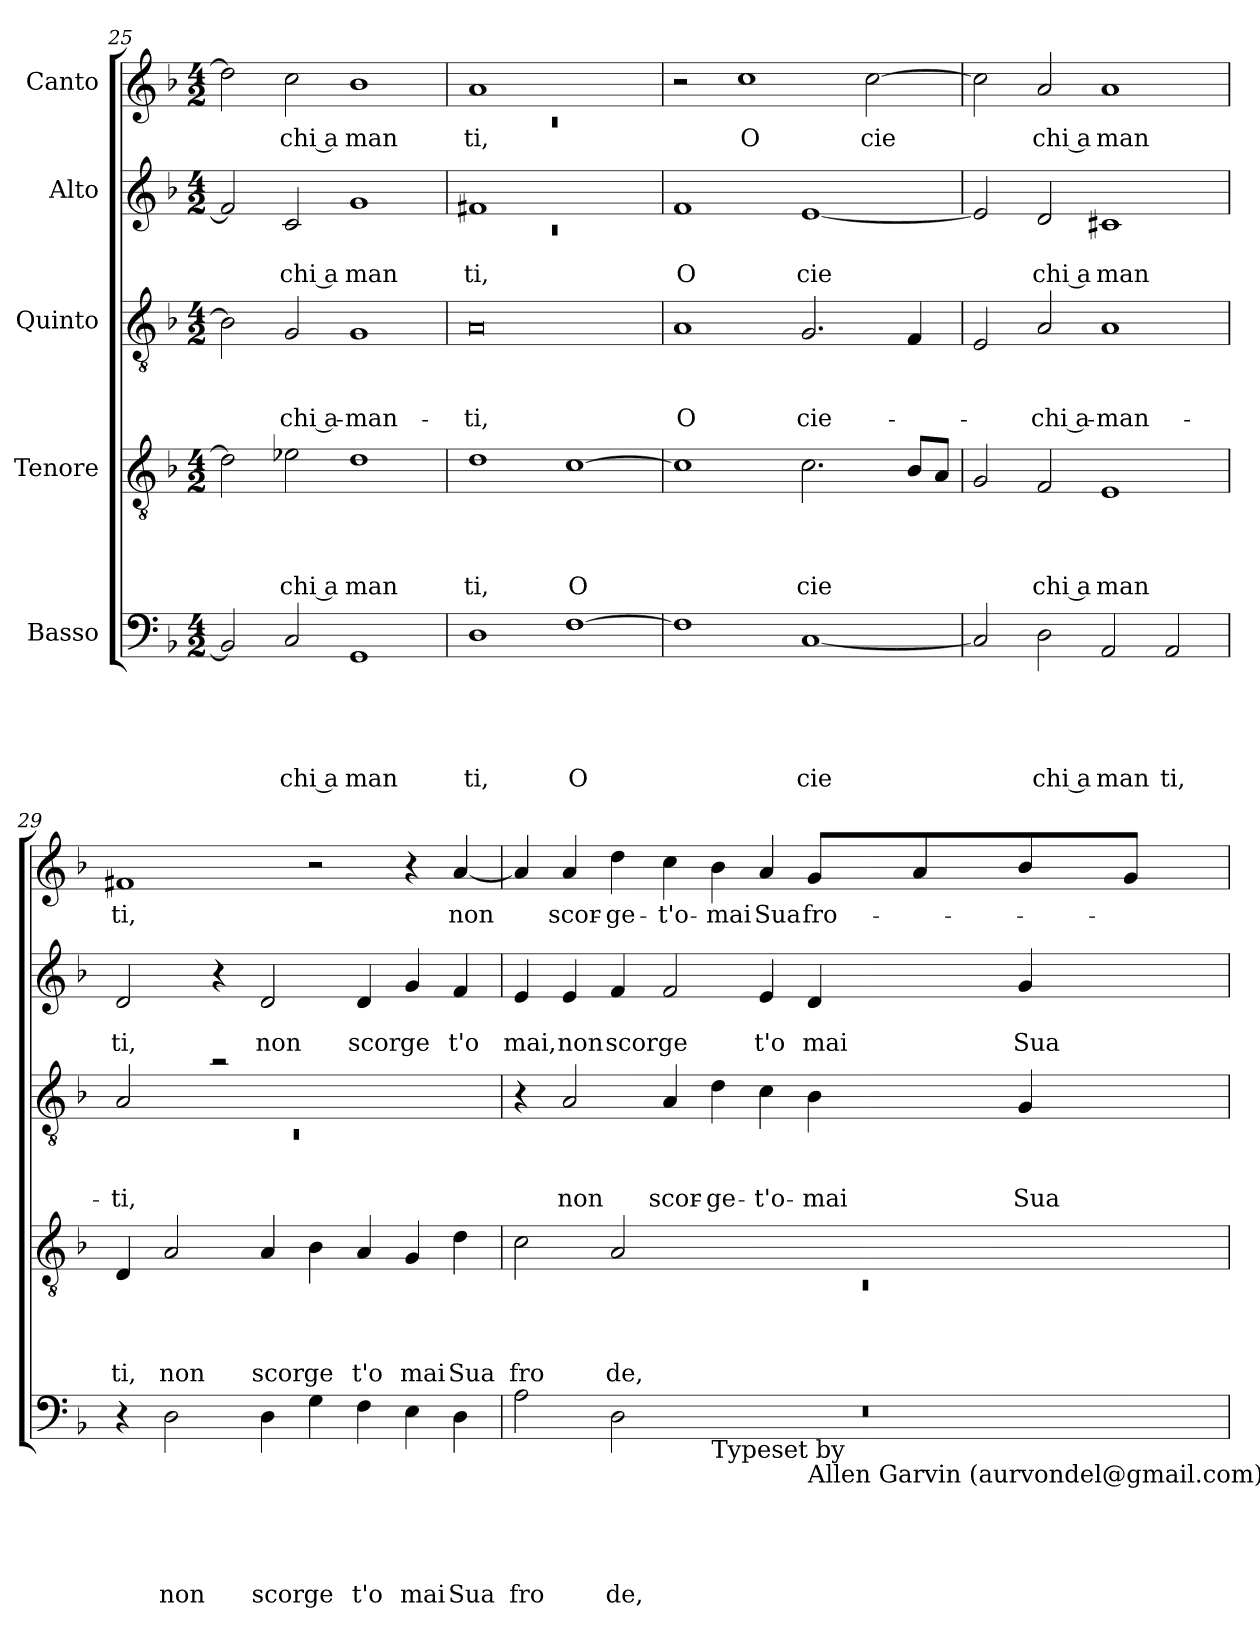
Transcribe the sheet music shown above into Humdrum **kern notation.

**kern	**text	**text	**text	**text	**text	**kern	**text	**text	**text	**text	**kern	**text	**text	**text	**kern	**text	**text	**kern	**text
*part5	*part5	*part5	*part5	*part5	*part5	*part4	*part4	*part4	*part4	*part4	*part3	*part3	*part3	*part3	*part2	*part2	*part2	*part1	*part1
*staff5	*staff5	*staff5	*staff5	*staff5	*staff5	*staff4	*staff4	*staff4	*staff4	*staff4	*staff3	*staff3	*staff3	*staff3	*staff2	*staff2	*staff2	*staff1	*staff1
*I"Basso	*	*	*	*	*	*I"Tenore	*	*	*	*	*I"Quinto	*	*	*	*I"Alto	*	*	*I"Canto	*
*clefF4	*	*	*	*	*	*clefGv2	*	*	*	*	*clefGv2	*	*	*	*clefG2	*	*	*clefG2	*
*ITrd-3c-5	*	*	*	*	*	*	*	*	*	*	*ITrd-3c-5	*	*	*	*ITrd-3c-5	*	*	*	*
*k[b-e-]	*	*	*	*	*	*k[b-]	*	*	*	*	*k[b-e-]	*	*	*	*k[b-e-]	*	*	*k[b-]	*
*B-:	*	*	*	*	*	*F:	*	*	*	*	*B-:	*	*	*	*B-:	*	*	*F:	*
*M4/2	*	*	*	*	*	*M4/2	*	*	*	*	*M4/2	*	*	*	*M4/2	*	*	*M4/2	*
=25	=25	=25	=25	=25	=25	=25	=25	=25	=25	=25	=25	=25	=25	=25	=25	=25	=25	=25	=25
2E-/]	.	.	.	.	.	2d\]	.	.	.	.	2e-\]	.	.	.	2b-/]	.	.	2dd\]	.
!	!	!	!	!	!LO:LY:b:rj	!	!	!	!	!LO:LY:b:rj	!	!	!	!LO:LY:b:rj	!	!	!LO:LY:b:rj	!	!LO:LY:b:rj
2F/	.	.	.	.	chi a	2e-X\	.	.	.	chi a	2c/	.	.	-chi a-	2f/	.	chi a	2cc\	chi a
!	!	!	!	!	!LO:LY:b	!	!	!	!	!LO:LY:b	!	!	!	!LO:LY:b	!	!	!LO:LY:b	!	!LO:LY:b
1C	.	.	.	.	man	1d	.	.	.	man	1c	.	.	-man-	1cc	.	man	1b-	man
=26	=26	=26	=26	=26	=26	=26	=26	=26	=26	=26	=26	=26	=26	=26	=26	=26	=26	=26	=26
*	*	*	*	*	*	*	*	*	*	*	*	*	*	*	*^	*	*	*^	*
!	!	!	!	!	!LO:LY:b	!	!	!	!	!LO:LY:b	!	!	!	!LO:LY:b	!	!LO:N:vis=1	!	!LO:LY:b	!	!LO:N:vis=1	!LO:LY:b
1G	.	.	.	.	ti,	1d	.	.	.	ti,	0d	.	.	-ti,	1bn	0rc	.	ti,	1a	0rc	ti,
!	!	!	!	!	!LO:LY:b	!	!	!	!	!LO:LY:b	!	!	!	!	!	!	!	!	!	!	!
[>1B-	.	.	.	.	O	[>1c	.	.	.	O	.	.	.	.	1ryy	.	.	.	1ryy	.	.
*	*	*	*	*	*	*	*	*	*	*	*	*	*	*	*v	*v	*	*	*	*	*
*	*	*	*	*	*	*	*	*	*	*	*	*	*	*	*	*	*	*v	*v	*
=27	=27	=27	=27	=27	=27	=27	=27	=27	=27	=27	=27	=27	=27	=27	=27	=27	=27	=27	=27
!	!	!	!	!	!	!	!	!	!	!	!	!	!	!LO:LY:b	!	!	!LO:LY:b	!	!
1B-]	.	.	.	.	.	1c]	.	.	.	.	1d	.	.	O	1b-	.	O	2r	.
!	!	!	!	!	!	!	!	!	!	!	!	!	!	!	!	!	!	!	!LO:LY:b
.	.	.	.	.	.	.	.	.	.	.	.	.	.	.	.	.	.	1cc	O
!	!	!	!	!	!LO:LY:b	!	!	!	!	!LO:LY:b	!	!	!	!LO:LY:b	!	!	!LO:LY:b	!	!
[<1F	.	.	.	.	cie	2.c\	.	.	.	cie	2.c/	.	.	cie-	[<1a	.	cie	.	.
!	!	!	!	!	!	!	!	!	!	!	!	!	!	!	!	!	!	!	!LO:LY:b
.	.	.	.	.	.	.	.	.	.	.	.	.	.	.	.	.	.	[>2cc\	cie
.	.	.	.	.	.	8B-/L	.	.	.	.	4B-/	.	.	.	.	.	.	.	.
.	.	.	.	.	.	8A/J	.	.	.	.	.	.	.	.	.	.	.	.	.
=28	=28	=28	=28	=28	=28	=28	=28	=28	=28	=28	=28	=28	=28	=28	=28	=28	=28	=28	=28
2F/]	.	.	.	.	.	2G/	.	.	.	.	2A/	.	.	.	2a/]	.	.	2cc\]	.
!	!	!	!	!	!LO:LY:b:rj	!	!	!	!	!LO:LY:b:rj	!	!	!	!LO:LY:b:rj	!	!	!LO:LY:b:rj	!	!LO:LY:b:rj
2G\	.	.	.	.	chi a	2F/	.	.	.	chi a	2d/	.	.	-chi a-	2g/	.	chi a	2a/	chi a
!	!	!	!	!	!LO:LY:b	!	!	!	!	!LO:LY:b	!	!	!	!LO:LY:b	!	!	!LO:LY:b	!	!LO:LY:b
2D/	.	.	.	.	man	1E	.	.	.	man	1d	.	.	-man-	1f#X	.	man	1a	man
!	!	!	!	!	!LO:LY:b	!	!	!	!	!	!	!	!	!	!	!	!	!	!
2D/	.	.	.	.	ti,	.	.	.	.	.	.	.	.	.	.	.	.	.	.
=29	=29	=29	=29	=29	=29	=29	=29	=29	=29	=29	=29	=29	=29	=29	=29	=29	=29	=29	=29
*	*	*	*	*	*	*	*	*	*	*	*^	*	*	*	*	*	*	*	*
!	!	!	!	!	!	!	!	!	!	!LO:LY:b	!	!LO:N:vis=1	!	!	!LO:LY:b	!	!	!LO:LY:b	!	!LO:LY:b
4r	.	.	.	.	.	4D/	.	.	.	ti,	2d/	0rC	.	.	-ti,	2g/	.	ti,	1f#X	ti,
!	!	!	!	!	!LO:LY:b	!	!	!	!	!LO:LY:b	!	!	!	!	!	!	!	!	!	!
2G\	.	.	.	.	non	2A/	.	.	.	non	.	.	.	.	.	.	.	.	.	.
.	.	.	.	.	.	.	.	.	.	.	2ra	.	.	.	.	4r	.	.	.	.
!	!	!	!	!	!LO:LY:b	!	!	!	!	!LO:LY:b	!	!	!	!	!	!	!	!LO:LY:b	!	!
4G\	.	.	.	.	scor	4A/	.	.	.	scor	.	.	.	.	.	2g/	.	non	.	.
!	!	!	!	!	!LO:LY:b	!	!	!	!	!LO:LY:b	!	!	!	!	!	!	!	!	!	!
4c\	.	.	.	.	ge	4B-\	.	.	.	ge	1ryy	.	.	.	.	.	.	.	2r	.
!	!	!	!	!	!LO:LY:b	!	!	!	!	!LO:LY:b	!	!	!	!	!	!	!	!LO:LY:b	!	!
4B-\	.	.	.	.	t'o	4A/	.	.	.	t'o	.	.	.	.	.	4g/	.	scor	.	.
!	!	!	!	!	!LO:LY:b	!	!	!	!	!LO:LY:b	!	!	!	!	!	!	!	!LO:LY:b	!	!
4A\	.	.	.	.	mai	4G/	.	.	.	mai	.	.	.	.	.	4cc/	.	ge	4r	.
!	!	!	!	!	!LO:LY:b	!	!	!	!	!LO:LY:b	!	!	!	!	!	!	!	!LO:LY:b	!	!LO:LY:b
4G\	.	.	.	.	Sua	4d\	.	.	.	Sua	.	.	.	.	.	4b-/	.	t'o	[<4a/	non
*	*	*	*	*	*	*	*	*	*	*	*v	*v	*	*	*	*	*	*	*	*
!!LO:LB:g=z
=30	=30	=30	=30	=30	=30	=30	=30	=30	=30	=30	=30	=30	=30	=30	=30	=30	=30	=30	=30
*^	*	*	*	*	*	*^	*	*	*	*	*	*	*	*	*	*	*	*	*
*	*^	*	*	*	*	*	*	*	*	*	*	*	*	*	*	*	*	*	*	*	*
!	!	!LO:N:vis=1	!	!	!	!	!LO:LY:b	!	!LO:N:vis=1	!	!	!	!LO:LY:b	!	!	!	!	!	!	!LO:LY:b	!	!
*	*	*^	*	*	*	*	*	*	*	*	*	*	*	*	*	*	*	*	*	*	*	*
2d\	2ryy	0r	1.ryy	.	.	.	.	fro-	2c\	0rC	.	.	.	fro	4r	.	.	.	4a/	.	mai,	4a/]	.
!	!	!	!	!	!	!	!	!	!	!	!	!	!	!	!	!	!	!LO:LY:b	!	!	!LO:LY:b	!	!LO:LY:b
.	.	.	.	.	.	.	.	.	.	.	.	.	.	.	2d/	.	.	non	4a/	.	non	4a/	scor-
!	!	!	!	!	!	!	!	!LO:LY:b	!	!	!	!	!	!LO:LY:b	!	!	!	!	!	!	!LO:LY:b	!	!LO:LY:b
2ryy	2G\	.	.	.	.	.	.	-de,	2A/	.	.	.	.	de,	.	.	.	.	4b-/	.	scor	4dd\	-ge-
!	!	!	!	!	!	!	!	!	!	!	!	!	!	!	!	!	!	!LO:LY:b	!	!	!LO:LY:b	!	!LO:LY:b
.	.	.	.	.	.	.	.	.	.	.	.	.	.	.	4d/	.	.	scor-	2b-/	.	ge	4cc\	-t'o-
!LO:TX:b:t=Typeset by	!	!	!	!	!	!	!	!	!	!	!	!	!	!	!	!	!	!	!	!	!	!	!
!	!	!	!	!	!	!	!	!	!	!	!	!	!	!	!	!	!	!LO:LY:b	!	!	!	!	!LO:LY:b
1ryy	1ryy	.	.	.	.	.	.	.	1ryy	.	.	.	.	.	4g\	.	.	-ge-	.	.	.	4b-\	-mai
!	!	!	!	!	!	!	!	!	!	!	!	!	!	!	!	!	!	!LO:LY:b	!	!	!LO:LY:b	!	!LO:LY:b
.	.	.	.	.	.	.	.	.	.	.	.	.	.	.	4f\	.	.	-t'o-	4a/	.	t'o	4a/	Sua
!	!	!	!LO:TX:b:t=Allen Garvin (aurvondel@gmail.com)	!	!	!	!	!	!	!	!	!	!	!	!	!	!	!	!	!	!	!	!
!	!	!	!	!	!	!	!	!	!	!	!	!	!	!	!	!	!	!LO:LY:b	!	!	!LO:LY:b	!	!LO:LY:b
.	.	.	2ryy	.	.	.	.	.	.	.	.	.	.	.	4e-\	.	.	-mai	4g/	.	mai	8g/L	fro-
.	.	.	.	.	.	.	.	.	.	.	.	.	.	.	.	.	.	.	.	.	.	8a/	.
!	!	!	!	!	!	!	!	!	!	!	!	!	!	!	!	!	!	!LO:LY:b	!	!	!LO:LY:b	!	!
.	.	.	.	.	.	.	.	.	.	.	.	.	.	.	4c/	.	.	Sua	4cc/	.	Sua	8b-/	.
.	.	.	.	.	.	.	.	.	.	.	.	.	.	.	.	.	.	.	.	.	.	8g/J	.
*v	*v	*v	*v	*	*	*	*	*	*	*	*	*	*	*	*	*	*	*	*	*	*	*	*
*	*	*	*	*	*	*v	*v	*	*	*	*	*	*	*	*	*	*	*	*	*
=	=	=	=	=	=	=	=	=	=	=	=	=	=	=	=	=	=	=	=
*-	*-	*-	*-	*-	*-	*-	*-	*-	*-	*-	*-	*-	*-	*-	*-	*-	*-	*-	*-
